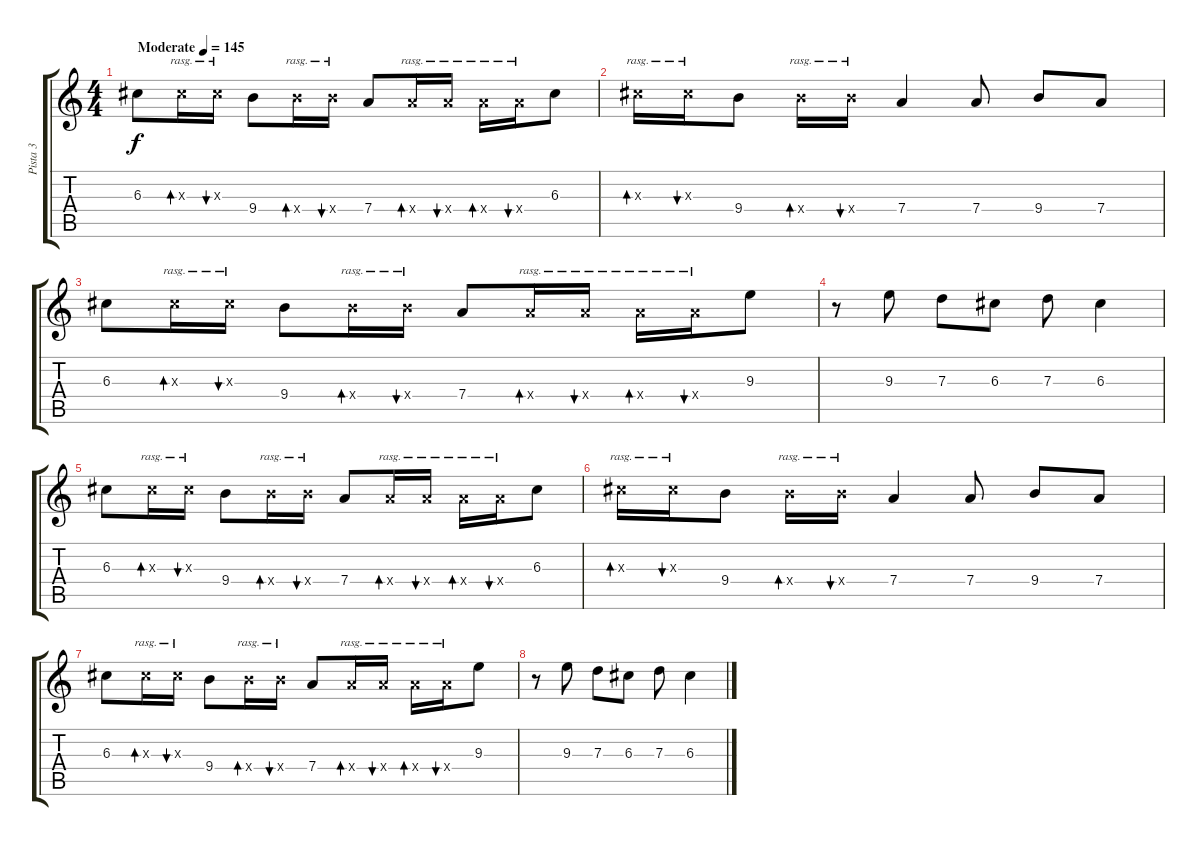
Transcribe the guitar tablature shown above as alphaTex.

\track ("Pista 3" "Pista 3") {instrument electricguitarmuted}
\staff {score tabs}
\tuning (E4 B3 G3 D3 A2 E2) {hide}
\ts (4 4)
\tempo (145 "Moderate")
\clef g2
\ks c
6.3.8{dy f instrument electricguitarmuted} 6.3{x}.16{bd 30 rasg ii} 6.3{x}.16{bu 30 rasg ii} 9.4.8 9.4{x}.16{bd 30 rasg ii} 9.4{x}.16{bu 30 rasg ii} 7.4.8 7.4{x}.16{bd 30 rasg ii} 7.4{x}.16{bu 30 rasg ii} 7.4{x}.16{bd 30 rasg ii} 7.4{x}.16{bu 30 rasg ii} 6.3.8 |
6.3{x}.16{bd 30 rasg ii} 6.3{x}.16{bu 30 rasg ii} 9.4.8 9.4{x}.16{bd 30 rasg ii} 9.4{x}.16{bu 30 rasg ii} 7.4.4 7.4.8 9.4.8 7.4.8 |
6.3.8 6.3{x}.16{bd 30 rasg ii} 6.3{x}.16{bu 30 rasg ii} 9.4.8 9.4{x}.16{bd 30 rasg ii} 9.4{x}.16{bu 30 rasg ii} 7.4.8 7.4{x}.16{bd 30 rasg ii} 7.4{x}.16{bu 30 rasg ii} 7.4{x}.16{bd 30 rasg ii} 7.4{x}.16{bu 30 rasg ii} 9.3.8 |
r.8 9.3.8 7.3.8 6.3.8 7.3.8 6.3.4 |
6.3.8 6.3{x}.16{bd 30 rasg ii} 6.3{x}.16{bu 30 rasg ii} 9.4.8 9.4{x}.16{bd 30 rasg ii} 9.4{x}.16{bu 30 rasg ii} 7.4.8 7.4{x}.16{bd 30 rasg ii} 7.4{x}.16{bu 30 rasg ii} 7.4{x}.16{bd 30 rasg ii} 7.4{x}.16{bu 30 rasg ii} 6.3.8 |
6.3{x}.16{bd 30 rasg ii} 6.3{x}.16{bu 30 rasg ii} 9.4.8 9.4{x}.16{bd 30 rasg ii} 9.4{x}.16{bu 30 rasg ii} 7.4.4 7.4.8 9.4.8 7.4.8 |
6.3.8 6.3{x}.16{bd 30 rasg ii} 6.3{x}.16{bu 30 rasg ii} 9.4.8 9.4{x}.16{bd 30 rasg ii} 9.4{x}.16{bu 30 rasg ii} 7.4.8 7.4{x}.16{bd 30 rasg ii} 7.4{x}.16{bu 30 rasg ii} 7.4{x}.16{bd 30 rasg ii} 7.4{x}.16{bu 30 rasg ii} 9.3.8 |
r.8 9.3.8 7.3.8 6.3.8 7.3.8 6.3.4
